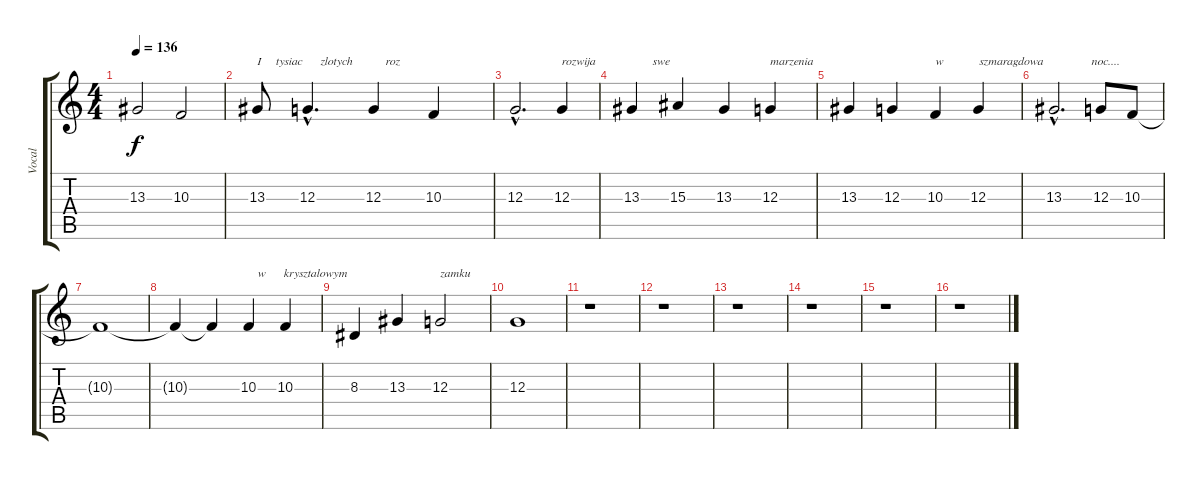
\track ("Vocal" "Vocal") {instrument fx1rain}
\staff {score tabs}
\tuning (E4 B3 G3 D3 A2 E2) {hide}
\ts (4 4)
\tempo 136
\clef g2
\ks c
13.3.2{dy f} 10.3.2 |
13.3.8{txt "I     tysiac      zlotych           roz"} 12.3{hac}.4{d} 12.3.4 10.3.4 |
12.3{hac}.2{d} 12.3.4{txt "rozwija                   swe"} |
13.3.4 15.3.4 13.3.4 12.3.4{txt "marzenia "} |
13.3.4 12.3.4 10.3.4{txt "w            szmaragdowa                noc...."} 12.3.4 |
13.3{hac}.2{d} 12.3.8 10.3.8 |
10.3{t}.1 |
10.3{t}.4 10.3{t}.4 10.3.4{txt "   w      krysztalowym"} 10.3.4 |
8.3.4 13.3.4 12.3.2{txt "zamku"} |
12.3.1 |
r.1 |
r.1 |
r.1 |
r.1 |
r.1 |
r.1
